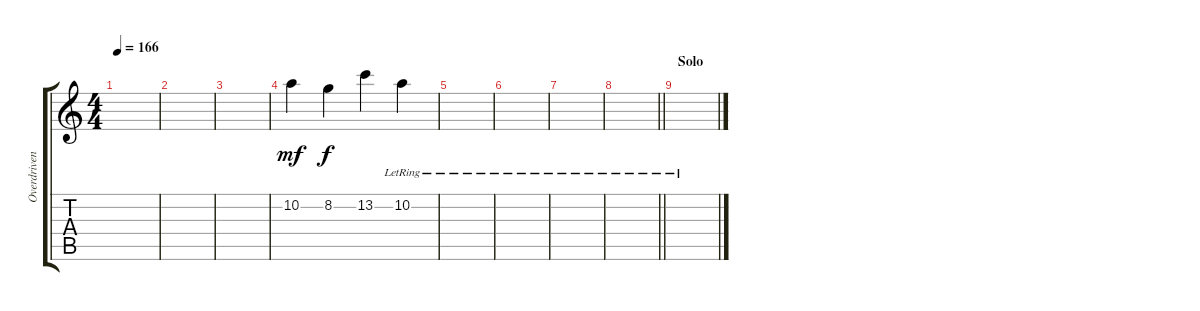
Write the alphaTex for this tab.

\track ("Overdriven" "Overdriven") {instrument overdrivenguitar}
\staff {score tabs}
\tuning (E4 B3 G3 D3 A2 E2) {hide}
\ts (4 4)
\tempo 166
\clef g2
\ks c
|
|
|
10.2.4{dy mf} 8.2.4{dy f} 13.2.4 10.2{lr}.4 |
|
|
|
\barLineRight lightlight
|
\section ("" "Solo")
